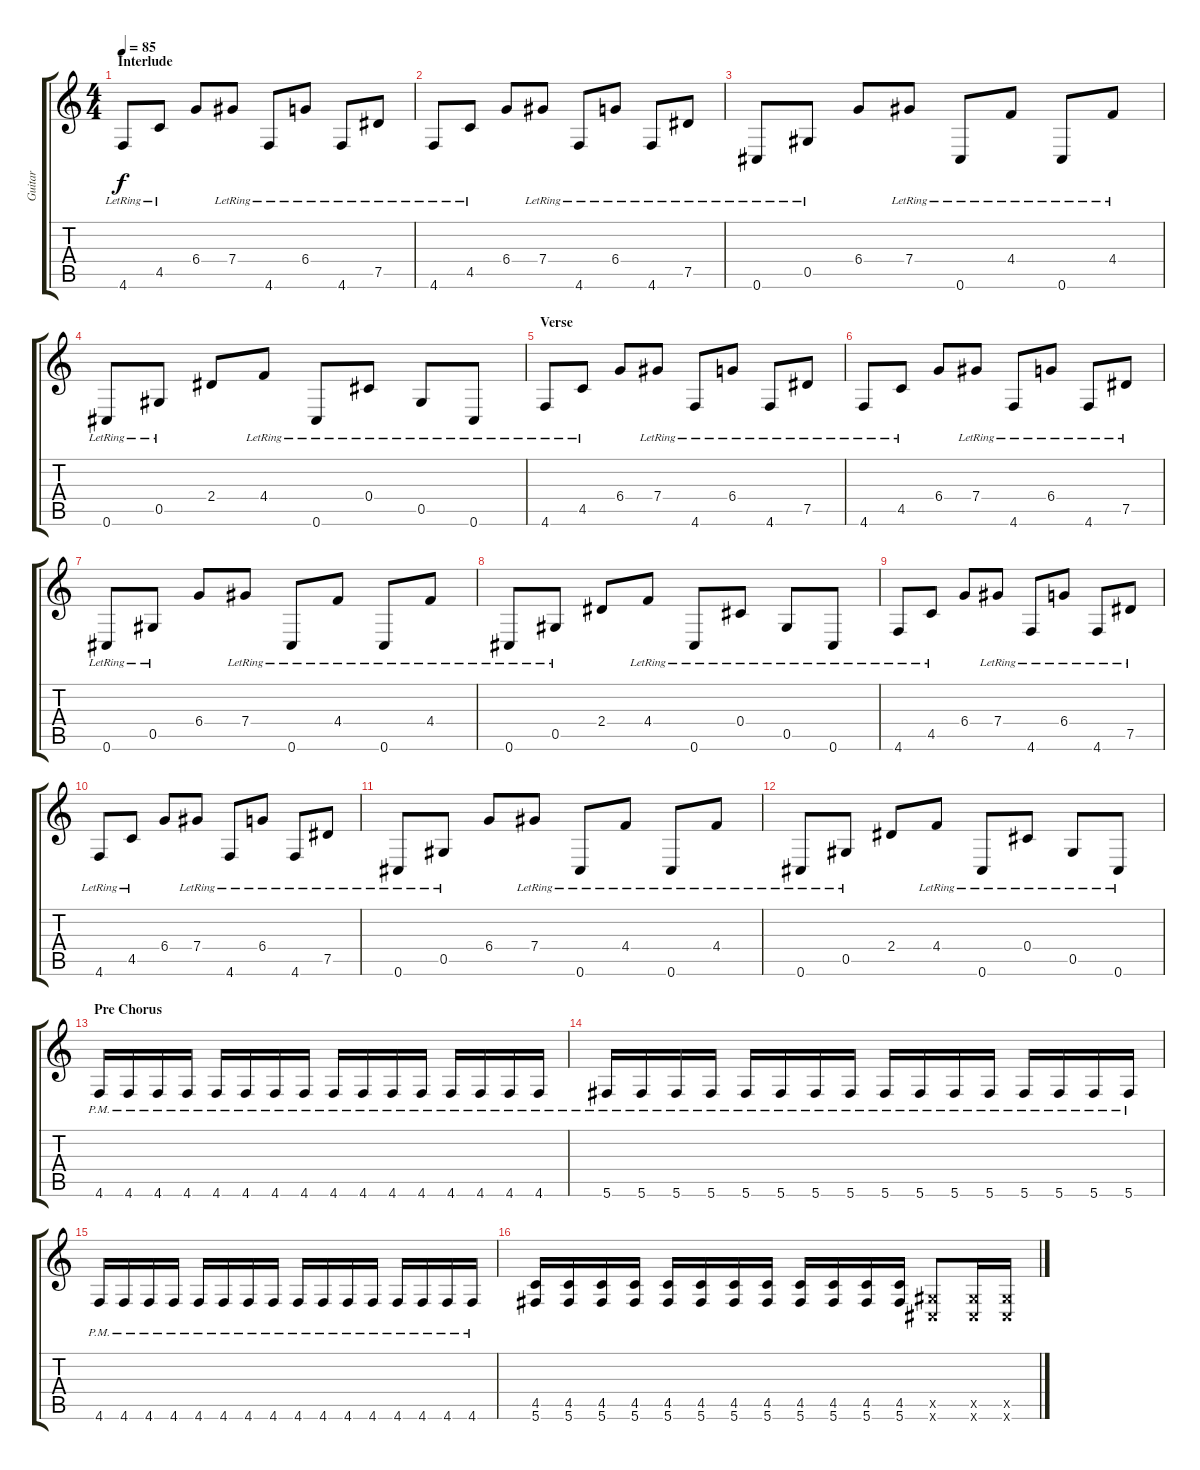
\track ("Guitar" "Guitar") {instrument distortionguitar}
\staff {score tabs}
\tuning (Eb4 Bb3 Gb3 Db3 Ab2 Db2) {hide}
\ts (4 4)
\section ("" "Interlude")
\tempo 85
\clef g2
\ks c
4.6{lr}.8{dy f instrument electricguitarclean} 4.5{lr}.8 6.4.8 7.4{lr}.8 4.6{lr}.8 6.4{lr}.8 4.6{lr}.8 7.5{lr}.8 |
4.6{lr}.8 4.5{lr}.8 6.4.8 7.4{lr}.8 4.6{lr}.8 6.4{lr}.8 4.6{lr}.8 7.5{lr}.8 |
0.6{lr}.8 0.5{lr}.8 6.4.8 7.4{lr}.8 0.6{lr}.8 4.4{lr}.8 0.6{lr}.8 4.4{lr}.8 |
0.6{lr}.8 0.5{lr}.8 2.4.8 4.4{lr}.8 0.6{lr}.8 0.4{lr}.8 0.5{lr}.8 0.6{lr}.8 |
\section ("" "Verse")
4.6{lr}.8 4.5{lr}.8 6.4.8 7.4{lr}.8 4.6{lr}.8 6.4{lr}.8 4.6{lr}.8 7.5{lr}.8 |
4.6{lr}.8 4.5{lr}.8 6.4.8 7.4{lr}.8 4.6{lr}.8 6.4{lr}.8 4.6{lr}.8 7.5{lr}.8 |
0.6{lr}.8 0.5{lr}.8 6.4.8 7.4{lr}.8 0.6{lr}.8 4.4{lr}.8 0.6{lr}.8 4.4{lr}.8 |
0.6{lr}.8 0.5{lr}.8 2.4.8 4.4{lr}.8 0.6{lr}.8 0.4{lr}.8 0.5{lr}.8 0.6{lr}.8 |
4.6{lr}.8 4.5{lr}.8 6.4.8 7.4{lr}.8 4.6{lr}.8 6.4{lr}.8 4.6{lr}.8 7.5{lr}.8 |
4.6{lr}.8 4.5{lr}.8 6.4.8 7.4{lr}.8 4.6{lr}.8 6.4{lr}.8 4.6{lr}.8 7.5{lr}.8 |
0.6{lr}.8 0.5{lr}.8 6.4.8 7.4{lr}.8 0.6{lr}.8 4.4{lr}.8 0.6{lr}.8 4.4{lr}.8 |
0.6{lr}.8 0.5{lr}.8 2.4.8 4.4{lr}.8 0.6{lr}.8 0.4{lr}.8 0.5{lr}.8 0.6{lr}.8 |
\section ("" "Pre Chorus")
4.6{pm}.16{instrument distortionguitar} 4.6{pm}.16 4.6{pm}.16 4.6{pm}.16 4.6{pm}.16 4.6{pm}.16 4.6{pm}.16 4.6{pm}.16 4.6{pm}.16 4.6{pm}.16 4.6{pm}.16 4.6{pm}.16 4.6{pm}.16 4.6{pm}.16 4.6{pm}.16 4.6{pm}.16 |
5.6{pm}.16 5.6{pm}.16 5.6{pm}.16 5.6{pm}.16 5.6{pm}.16 5.6{pm}.16 5.6{pm}.16 5.6{pm}.16 5.6{pm}.16 5.6{pm}.16 5.6{pm}.16 5.6{pm}.16 5.6{pm}.16 5.6{pm}.16 5.6{pm}.16 5.6{pm}.16 |
4.6{pm}.16 4.6{pm}.16 4.6{pm}.16 4.6{pm}.16 4.6{pm}.16 4.6{pm}.16 4.6{pm}.16 4.6{pm}.16 4.6{pm}.16 4.6{pm}.16 4.6{pm}.16 4.6{pm}.16 4.6{pm}.16 4.6{pm}.16 4.6{pm}.16 4.6{pm}.16 |
(4.5 5.6).16 (4.5 5.6).16 (4.5 5.6).16 (4.5 5.6).16 (4.5 5.6).16 (4.5 5.6).16 (4.5 5.6).16 (4.5 5.6).16 (4.5 5.6).16 (4.5 5.6).16 (4.5 5.6).16 (4.5 5.6).16 (0.5{x} 0.6{x}).8 (0.5{x} 0.6{x}).16 (0.5{x} 0.6{x}).16
